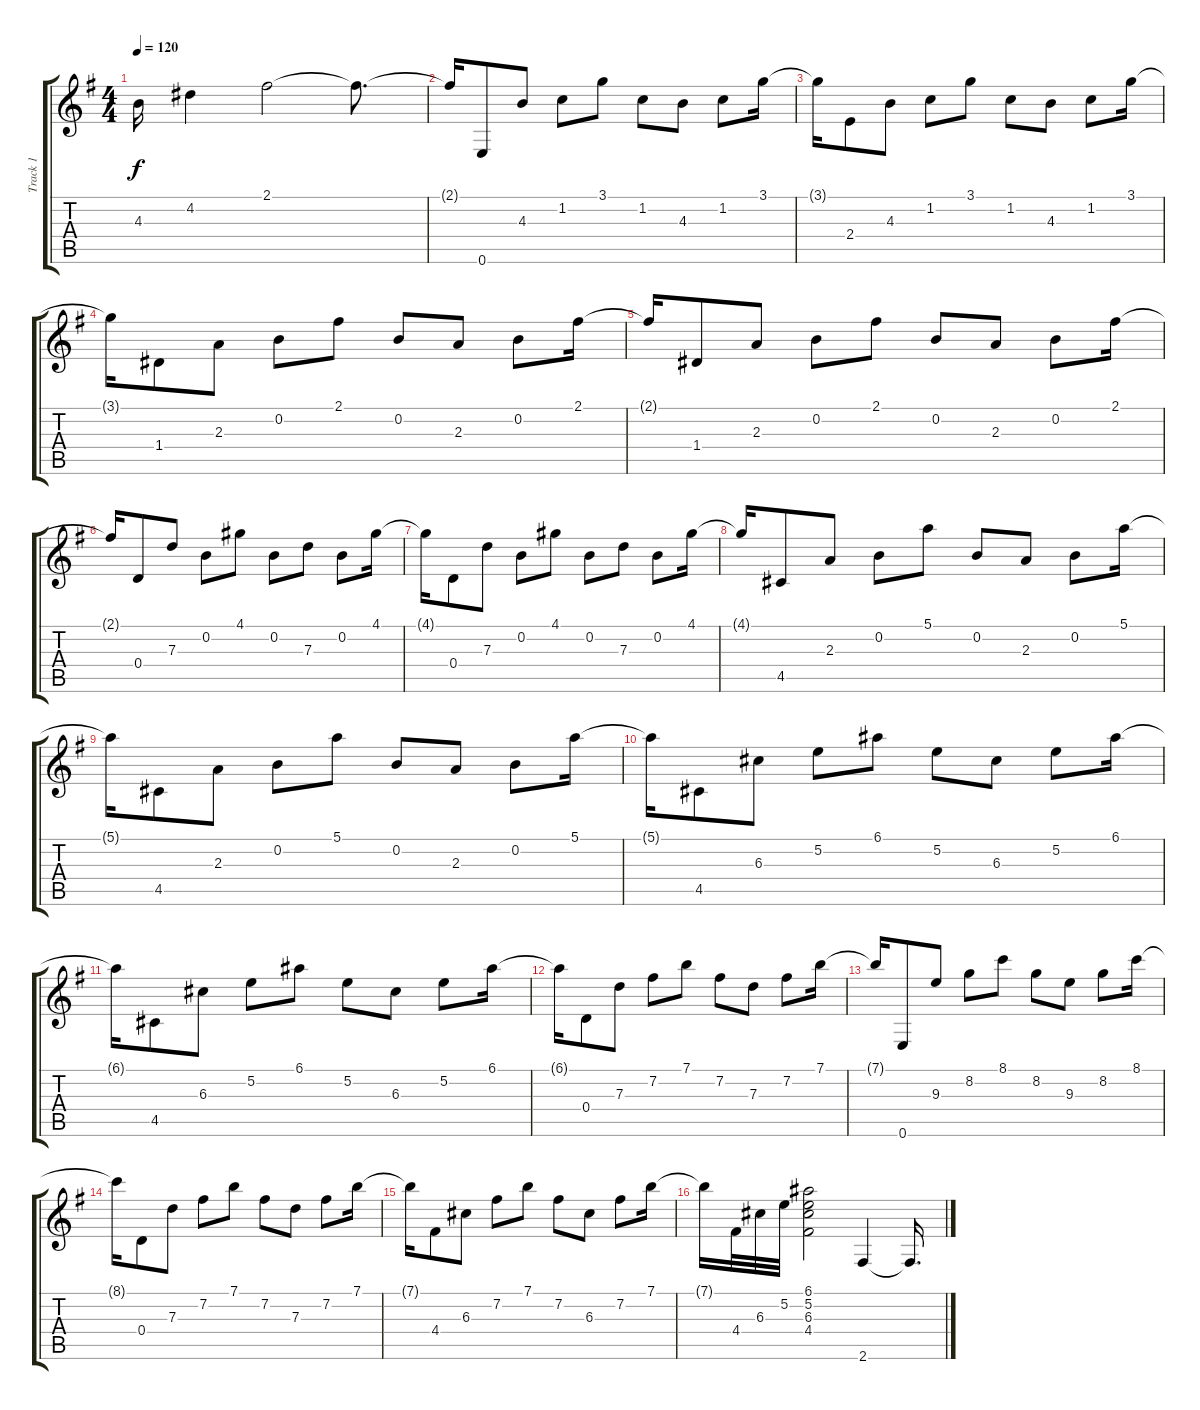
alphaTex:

\track ("Track 1" "Track 1") {instrument acousticguitarsteel}
\staff {score tabs}
\tuning (E4 B3 G3 D3 A2 E2) {hide}
\ts (4 4)
\tempo 120
\clef g2
\ks eminor
4.3{t}.16{dy f} 4.2.4 2.1.2 2.1{t}.8{d} |
2.1{t}.16 0.6.8 4.3.8 1.2.8 3.1.8 1.2.8 4.3.8 1.2.8 3.1.16 |
3.1{t}.16 2.4.8 4.3.8 1.2.8 3.1.8 1.2.8 4.3.8 1.2.8 3.1.16 |
3.1{t}.16 1.4.8 2.3.8 0.2.8 2.1.8 0.2.8 2.3.8 0.2.8 2.1.16 |
2.1{t}.16 1.4.8 2.3.8 0.2.8 2.1.8 0.2.8 2.3.8 0.2.8 2.1.16 |
2.1{t}.16 0.4.8 7.3.8 0.2.8 4.1.8 0.2.8 7.3.8 0.2.8 4.1.16 |
4.1{t}.16 0.4.8 7.3.8 0.2.8 4.1.8 0.2.8 7.3.8 0.2.8 4.1.16 |
4.1{t}.16 4.5.8 2.3.8 0.2.8 5.1.8 0.2.8 2.3.8 0.2.8 5.1.16 |
5.1{t}.16 4.5.8 2.3.8 0.2.8 5.1.8 0.2.8 2.3.8 0.2.8 5.1.16 |
5.1{t}.16 4.5.8 6.3.8 5.2.8 6.1.8 5.2.8 6.3.8 5.2.8 6.1.16 |
6.1{t}.16 4.5.8 6.3.8 5.2.8 6.1.8 5.2.8 6.3.8 5.2.8 6.1.16 |
6.1{t}.16 0.4.8 7.3.8 7.2.8 7.1.8 7.2.8 7.3.8 7.2.8 7.1.16 |
7.1{t}.16 0.6.8 9.3.8 8.2.8 8.1.8 8.2.8 9.3.8 8.2.8 8.1.16 |
8.1{t}.16 0.4.8 7.3.8 7.2.8 7.1.8 7.2.8 7.3.8 7.2.8 7.1.16 |
7.1{t}.16 4.4.8 6.3.8 7.2.8 7.1.8 7.2.8 6.3.8 7.2.8 7.1.16 |
7.1{t}.16 4.4.32 6.3.32 5.2.32 (6.1 5.2 6.3 4.4).2 2.6.4 2.6{t}.16{d}
